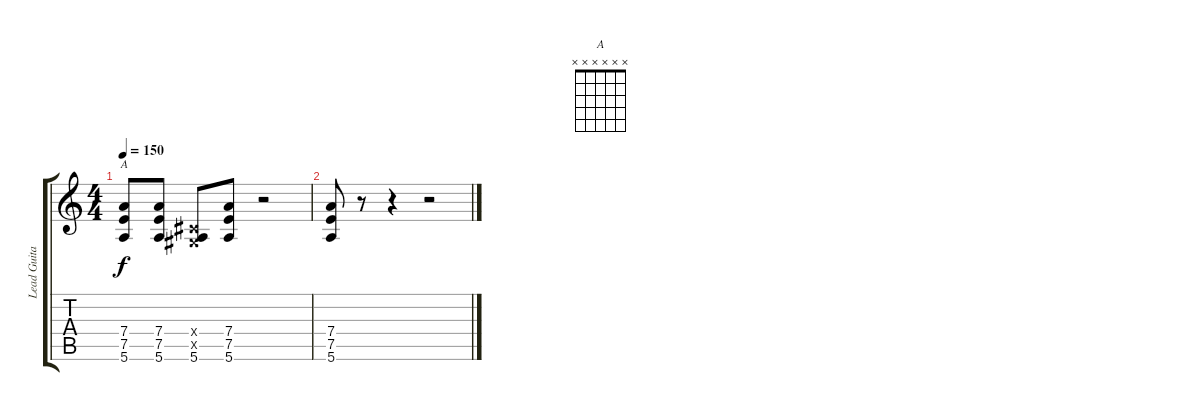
\track ("Lead Guitar" "Lead Guita") {instrument overdrivenguitar}
\staff {score tabs}
\tuning (E4 B3 G3 D3 A2 E2) {hide}
\chord ("A" x x x x x x) {firstfret 0}
\ts (4 4)
\tempo 150
\clef g2
\ks c
(7.4 7.5 5.6).8{ch "A" dy f} (7.4 7.5 5.6).8 (-1.4{x} -1.5{x} 5.6).8 (7.4 7.5 5.6).8 r.2 |
(7.4 7.5 5.6).8 r.8 r.4 r.2
